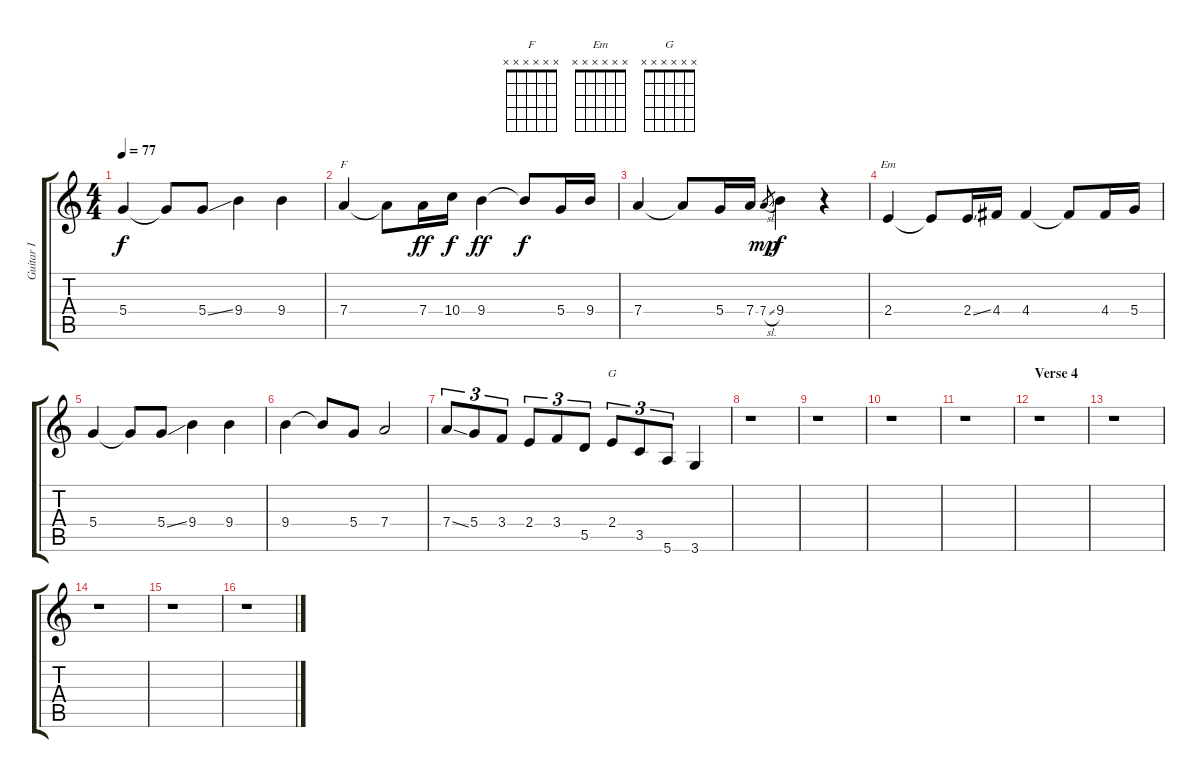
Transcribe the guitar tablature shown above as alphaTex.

\track ("Guitar I" "Guitar I") {instrument acousticguitarnylon}
\staff {score tabs}
\tuning (E4 B3 G3 D3 A2 E2) {hide}
\chord ("F" x x x x x x)
\chord ("Em" x x x x x x)
\chord ("G" x x x x x x)
\ts (4 4)
\tempo 77
\clef g2
\ks c
5.4.4{dy f} 5.4{t}.8 5.4{ss}.8 9.4.4 9.4.4 |
7.4.4{ch "F"} 7.4{t}.8 7.4.16{dy ff} 10.4.16{dy f} 9.4.4{dy ff} 9.4{t}.8{dy f} 5.4.16 9.4.16 |
7.4.4 7.4{t}.8 5.4.16 7.4.16 7.4{sl}.8{gr dy mp} 9.4.4{dy f} r.4 |
2.4.4{ch "Em"} 2.4{t}.8 2.4{ss}.16 4.4.16 4.4.4 4.4{t}.8 4.4.16 5.4.16 |
5.4.4 5.4{t}.8 5.4{ss}.8 9.4.4 9.4.4 |
9.4.4 9.4{t}.8 5.4.8 7.4.2 |
7.4{ss}.8{tu (3 2)} 5.4.8{tu (3 2)} 3.4.8{tu (3 2)} 2.4.8{tu (3 2)} 3.4.8{tu (3 2)} 5.5.8{tu (3 2)} 2.4.8{tu (3 2) ch "G"} 3.5.8{tu (3 2)} 5.6.8{tu (3 2)} 3.6.4 |
r.1 |
r.1 |
r.1 |
r.1 |
\section ("" "Verse 4")
r.1 |
r.1 |
r.1 |
r.1 |
r.1
